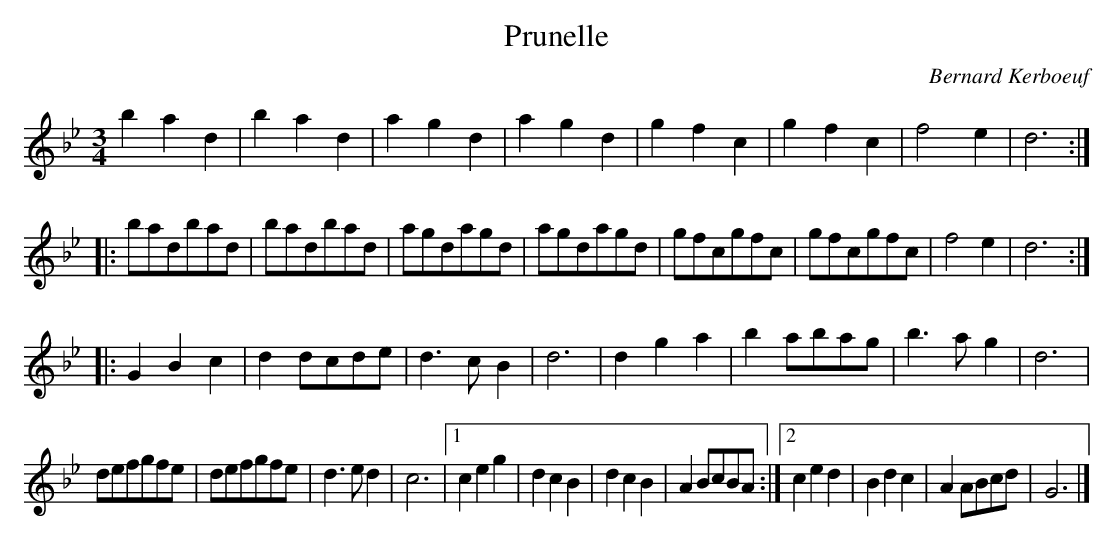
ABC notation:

X:1
T:Prunelle
C:Bernard Kerboeuf
L:1/4
M:3/4
K:Bb major
bad|bad|agd|agd|\
gfc|gfc|f2e|d3:|
|:b/2a/2d/2b/2a/2d/2|b/2a/2d/2b/2a/2d/2|a/2g/2d/2a/2g/2d/2|a/2g/2d/2a/2g/2d/2|\
g/2f/2c/2g/2f/2c/2|g/2f/2c/2g/2f/2c/2|f2e|d3:|
|:GBc|dd/2c/2d/2e/2|d>cB|d3|\
dga|ba/2b/2a/2g/2|b>ag|d3|
d/2e/2f/2g/2f/2e/2|d/2e/2f/2g/2f/2e/2|d>ed|c3|1ceg|\
dcB|dcB|AB/2c/2B/2A/2:|2ced|Bdc|AA/2B/2c/2d/2|G3|]
